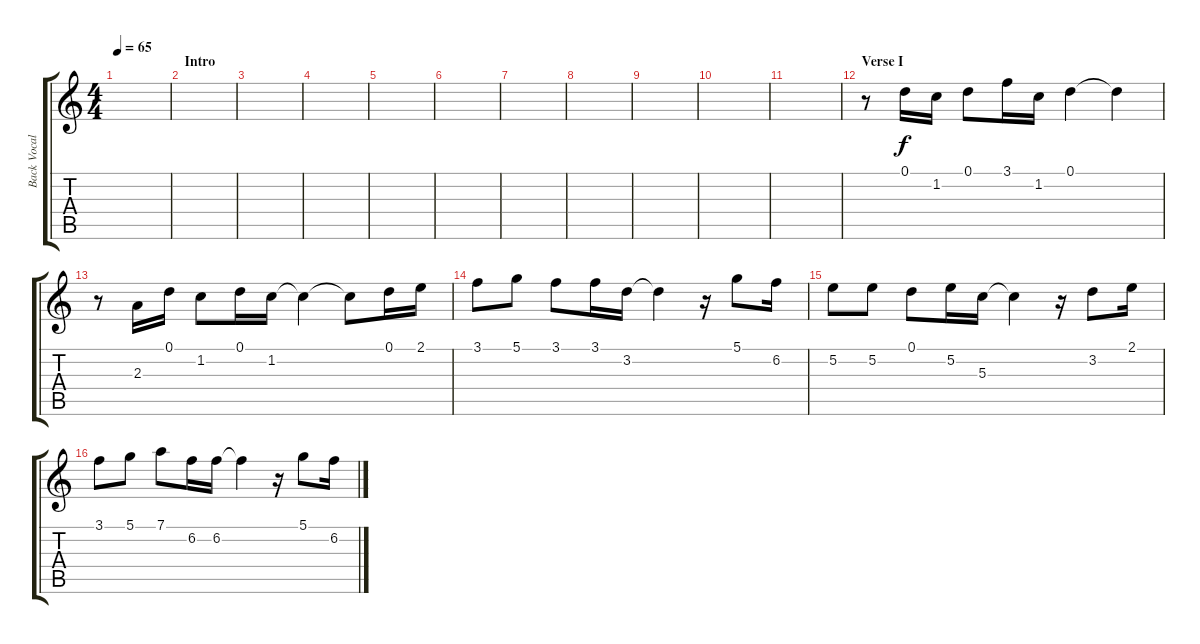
\track ("Back Vocal" "Back Vocal") {instrument overdrivenguitar}
\staff {score tabs}
\tuning (D4 B3 G3 D3 B2 G2) {hide}
\ts (4 4)
\tempo 65
\clef g2
\ks c
|
\section ("" "Intro")
|
|
|
|
|
|
|
|
|
|
\section ("" "Verse I")
r.8 0.1.16 1.2.16 0.1.8 3.1.16 1.2.16 0.1.4 0.1{t}.4 |
r.8 2.3.16 0.1.16 1.2.8 0.1.16 1.2.16 1.2{t}.4 1.2{t}.8 0.1.16 2.1.16 |
3.1.8 5.1.8 3.1.8 3.1.16 3.2.16 3.2{t}.4 r.16 5.1.8 6.2.16 |
5.2.8 5.2.8 0.1.8 5.2.16 5.3.16 5.3{t}.4 r.16 3.2.8 2.1.16 |
3.1.8 5.1.8 7.1.8 6.2.16 6.2.16 6.2{t}.4 r.16 5.1.8 6.2.16
